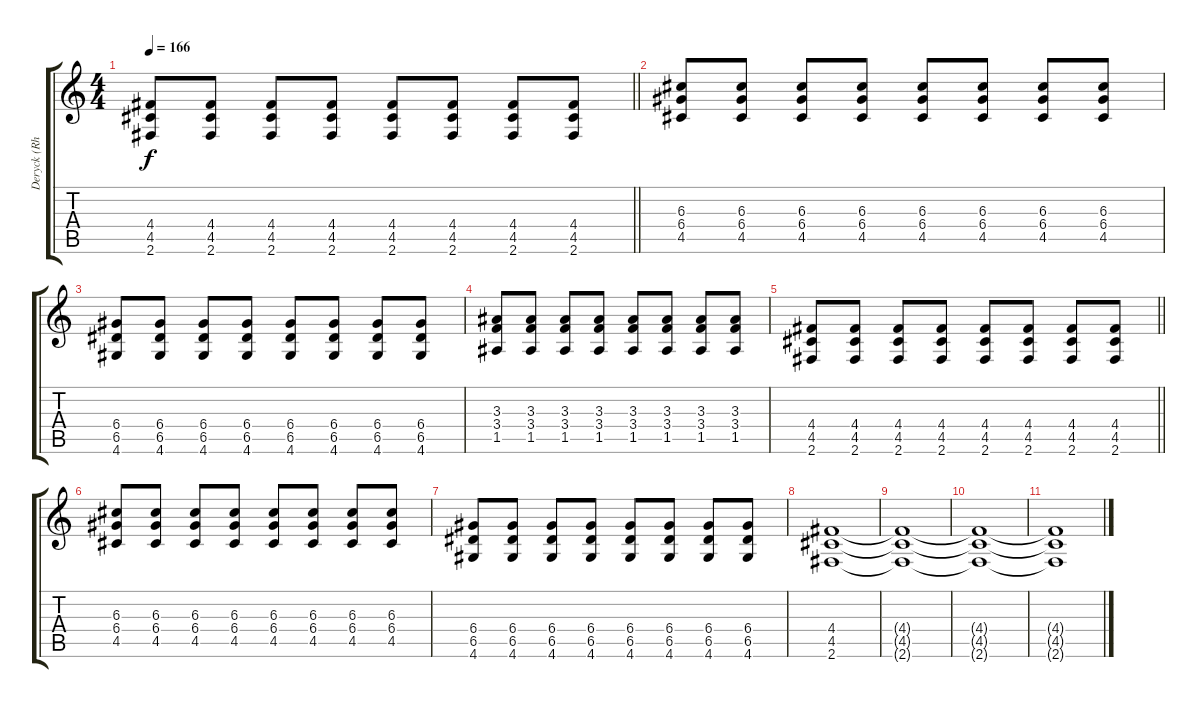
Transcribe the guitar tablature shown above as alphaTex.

\track ("Deryck (Rhythm Gtr)" "Deryck (Rh") {instrument distortionguitar}
\staff {score tabs}
\tuning (E4 B3 G3 D3 A2 E2) {hide}
\ts (4 4)
\tempo 166
\clef g2
\barLineRight lightlight
\ks c
(4.4 4.5 2.6).8{dy f} (4.4 4.5 2.6).8 (4.4 4.5 2.6).8 (4.4 4.5 2.6).8 (4.4 4.5 2.6).8 (4.4 4.5 2.6).8 (4.4 4.5 2.6).8 (4.4 4.5 2.6).8 |
(6.3 6.4 4.5).8 (6.3 6.4 4.5).8 (6.3 6.4 4.5).8 (6.3 6.4 4.5).8 (6.3 6.4 4.5).8 (6.3 6.4 4.5).8 (6.3 6.4 4.5).8 (6.3 6.4 4.5).8 |
(6.4 6.5 4.6).8 (6.4 6.5 4.6).8 (6.4 6.5 4.6).8 (6.4 6.5 4.6).8 (6.4 6.5 4.6).8 (6.4 6.5 4.6).8 (6.4 6.5 4.6).8 (6.4 6.5 4.6).8 |
(3.3 3.4 1.5).8{instrument distortionguitar} (3.3 3.4 1.5).8 (3.3 3.4 1.5).8 (3.3 3.4 1.5).8 (3.3 3.4 1.5).8 (3.3 3.4 1.5).8 (3.3 3.4 1.5).8 (3.3 3.4 1.5).8 |
\barLineRight lightlight
(4.4 4.5 2.6).8 (4.4 4.5 2.6).8 (4.4 4.5 2.6).8 (4.4 4.5 2.6).8 (4.4 4.5 2.6).8 (4.4 4.5 2.6).8 (4.4 4.5 2.6).8 (4.4 4.5 2.6).8 |
(6.3 6.4 4.5).8 (6.3 6.4 4.5).8 (6.3 6.4 4.5).8 (6.3 6.4 4.5).8 (6.3 6.4 4.5).8 (6.3 6.4 4.5).8 (6.3 6.4 4.5).8 (6.3 6.4 4.5).8 |
(6.4 6.5 4.6).8 (6.4 6.5 4.6).8 (6.4 6.5 4.6).8 (6.4 6.5 4.6).8 (6.4 6.5 4.6).8 (6.4 6.5 4.6).8 (6.4 6.5 4.6).8 (6.4 6.5 4.6).8 |
(4.4 4.5 2.6).1 |
(4.4{t} 4.5{t} 2.6{t}).1 |
(4.4{t} 4.5{t} 2.6{t}).1 |
(4.4{t} 4.5{t} 2.6{t}).1
